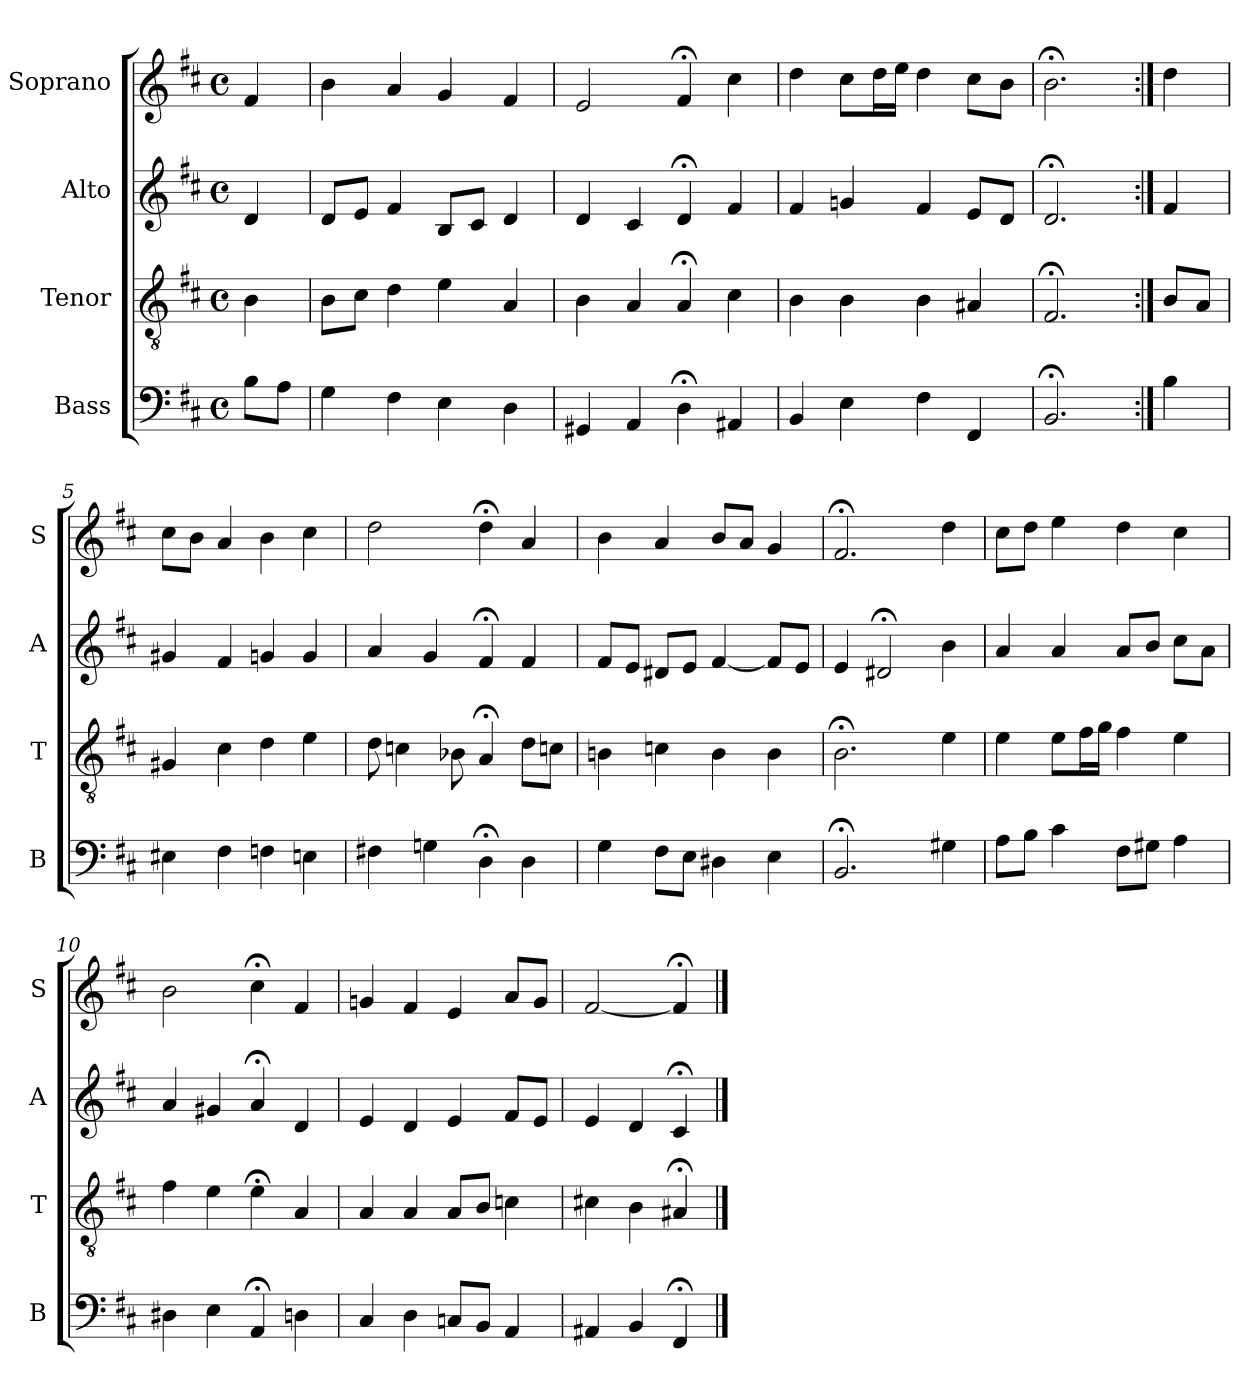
**kern	**kern	**kern	**kern
*part4	*part3	*part2	*part1
*staff4	*staff3	*staff2	*staff1
*I"Bass	*I"Tenor	*I"Alto	*I"Soprano
*I'B	*I'T	*I'A	*I'S
*clefF4	*clefGv2	*clefG2	*clefG2
*k[f#c#]	*k[f#c#]	*k[f#c#]	*k[f#c#]
*b:	*b:	*b:	*b:
*M4/4	*M4/4	*M4/4	*M4/4
*met(c)	*met(c)	*met(c)	*met(c)
*MM100	*MM100	*MM100	*MM100
=	=	=	=
8BL	4B	4d	4f#
8AJ	.	.	.
=1	=1	=1	=1
4G	8BL	8dL	4b
.	8c#J	8eJ	.
4F#	4d	4f#	4a
4E	4e	8BL	4g
.	.	8c#J	.
4D	4A	4d	4f#
=2	=2	=2	=2
4GG#X	4B	4d	2e
4AA	4A	4c#	.
4D;<	4A;<	4d;<	4f#;<
4AA#X	4c#	4f#	4cc#
=3	=3	=3	=3
4BB	4B	4f#	4dd
4E	4B	4gn	8cc#L
.	.	.	16ddL
.	.	.	16eeJJ
4F#i	4Bi	4f#i	4ddi
4FF#	4A#X	8eL	8cc#L
.	.	8dJ	8bJ
=4	=4	=4	=4
2.BB;<	2.F#;<	2.d;<	2.b;<
=:|!	=:|!	=:|!	=:|!
4B	8BL	4f#	4dd
.	8AJ	.	.
=5	=5	=5	=5
4E#X	4G#X	4g#X	8cc#L
.	.	.	8bJ
4F#	4c#	4f#	4a
4Fn	4d	4gn	4b
4En	4e	4g	4cc#
=6	=6	=6	=6
4F#X	8d	4a	2dd
.	4cn	.	.
4Gn	.	4g	.
.	8B-X	.	.
4D;<	4A;<	4f#;<	4dd;<
4D	8dL	4f#	4a
.	8cnJ	.	.
=7	=7	=7	=7
4G	4Bn	8f#L	4b
.	.	8eJ	.
8F#L	4cn	8d#XL	4a
8EJ	.	8eJ	.
4D#X	4B	[4f#	8bL
.	.	.	8aJ
4E	4B	8f#L]	4g
.	.	8eJ	.
=8	=8	=8	=8
2.BB;<	2.B;<	4e	2.f#;<
.	.	2d#X;<	.
4G#X	4e	4b	4dd
=9	=9	=9	=9
8AL	4e	4a	8cc#L
8BJ	.	.	8ddJ
4c#	8eL	4a	4ee
.	16f#L	.	.
.	16gJJ	.	.
8F#L	4f#	8aL	4dd
8G#XJ	.	8bJ	.
4A	4e	8cc#L	4cc#
.	.	8aJ	.
=10	=10	=10	=10
4D#X	4f#	4a	2b
4E	4e	4g#X	.
4AA;<	4e;<	4a;<	4cc#;<
4Dn	4A	4d	4f#
=11	=11	=11	=11
4C#	4A	4e	4gn
4D	4A	4d	4f#
8CnL	8AL	4e	4e
8BBJ	8BJ	.	.
4AA	4cn	8f#L	8aL
.	.	8eJ	8gJ
=12	=12	=12	=12
4AA#X	4c#X	4e	[2f#
4BB	4B	4d	.
4FF#;<	4A#X;<	4c#;<	4f#;<]
==	==	==	==
*-	*-	*-	*-
